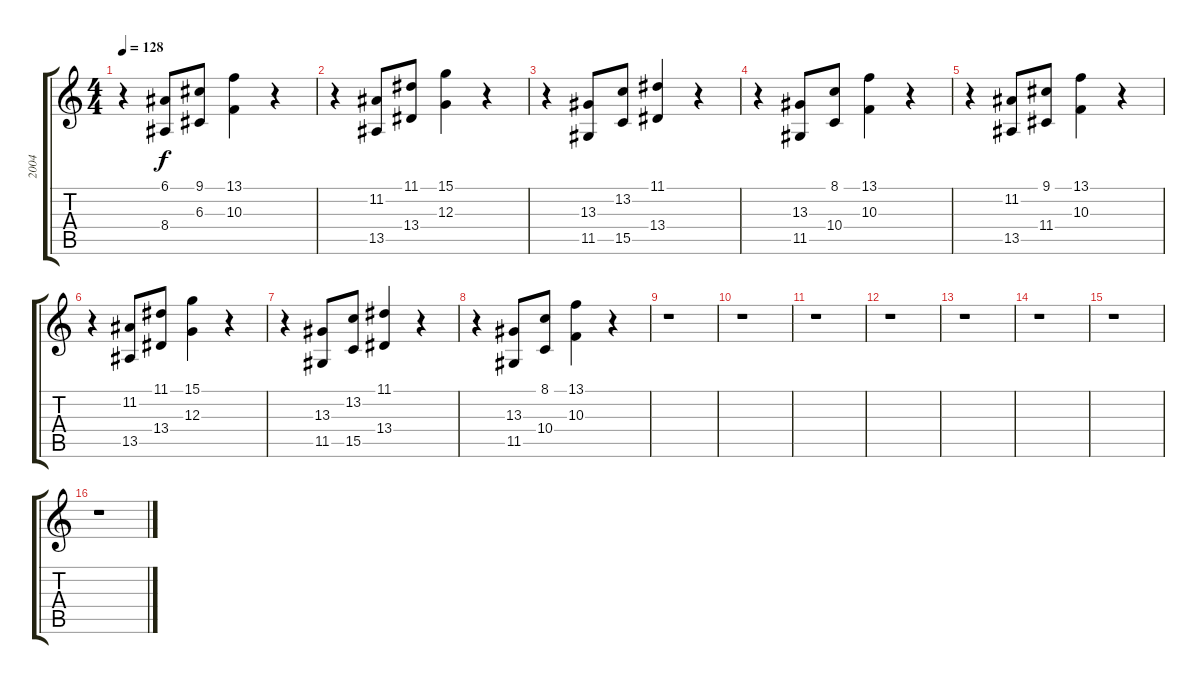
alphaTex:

\track ("2004" "2004") {instrument fx7echoes}
\staff {score tabs}
\tuning (E4 B3 G3 D3 A2 E2) {hide}
\ts (4 4)
\tempo 128
\clef g2
\ks c
r.4{dy f} (6.1 8.4).8 (9.1 6.3).8 (13.1 10.3).4 r.4 |
r.4 (11.2 13.5).8 (11.1 13.4).8 (15.1 12.3).4 r.4 |
r.4 (13.3 11.5).8 (13.2 15.5).8 (11.1 13.4).4 r.4 |
r.4 (13.3 11.5).8 (8.1 10.4).8 (13.1 10.3).4 r.4 |
r.4 (11.2 13.5).8 (9.1 11.4).8 (13.1 10.3).4 r.4 |
r.4 (11.2 13.5).8 (11.1 13.4).8 (15.1 12.3).4 r.4 |
r.4 (13.3 11.5).8 (13.2 15.5).8 (11.1 13.4).4 r.4 |
r.4 (13.3 11.5).8 (8.1 10.4).8 (13.1 10.3).4 r.4 |
r.1 |
r.1 |
r.1 |
r.1 |
r.1 |
r.1 |
r.1 |
r.1
